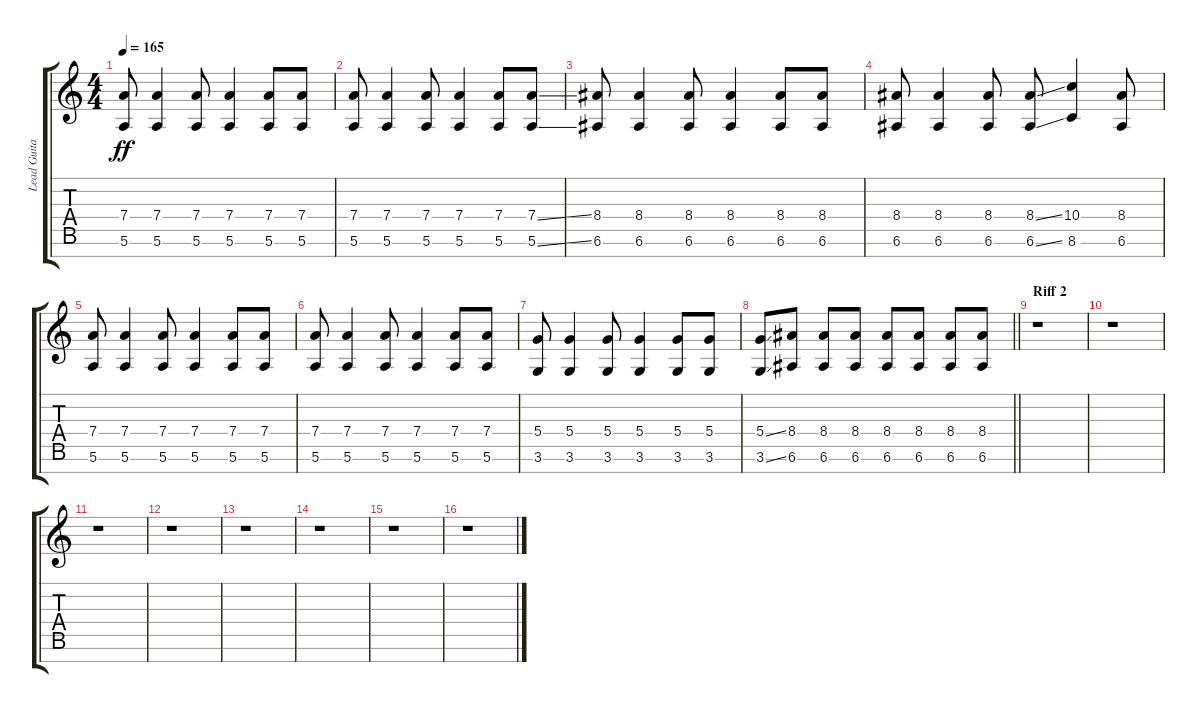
\track ("Lead Guitar" "Lead Guita") {instrument distortionguitar}
\staff {score tabs}
\tuning (E4 B3 G3 D3 A2 E2 B1) {hide}
\ts (4 4)
\tempo 165
\clef g2
\ks c
(7.4 5.6).8{dy ff} (7.4 5.6).4 (7.4 5.6).8 (7.4 5.6).4 (7.4 5.6).8 (7.4 5.6).8 |
(7.4 5.6).8 (7.4 5.6).4 (7.4 5.6).8 (7.4 5.6).4 (7.4 5.6).8 (7.4{ss} 5.6{ss}).8 |
(8.4 6.6).8 (8.4 6.6).4 (8.4 6.6).8 (8.4 6.6).4 (8.4 6.6).8 (8.4 6.6).8 |
(8.4 6.6).8 (8.4 6.6).4 (8.4 6.6).8 (8.4{ss} 6.6{ss}).8 (10.4 8.6).4 (8.4 6.6).8 |
(7.4 5.6).8 (7.4 5.6).4 (7.4 5.6).8 (7.4 5.6).4 (7.4 5.6).8 (7.4 5.6).8 |
(7.4 5.6).8 (7.4 5.6).4 (7.4 5.6).8 (7.4 5.6).4 (7.4 5.6).8 (7.4 5.6).8 |
(5.4 3.6).8 (5.4 3.6).4 (5.4 3.6).8 (5.4 3.6).4 (5.4 3.6).8 (5.4 3.6).8 |
\barLineRight lightlight
(5.4{ss} 3.6{ss}).8 (8.4 6.6).8 (8.4 6.6).8 (8.4 6.6).8 (8.4 6.6).8 (8.4 6.6).8 (8.4 6.6).8 (8.4 6.6).8 |
\section ("" "Riff 2")
r.1 |
r.1 |
r.1 |
r.1 |
r.1 |
r.1 |
r.1 |
r.1
